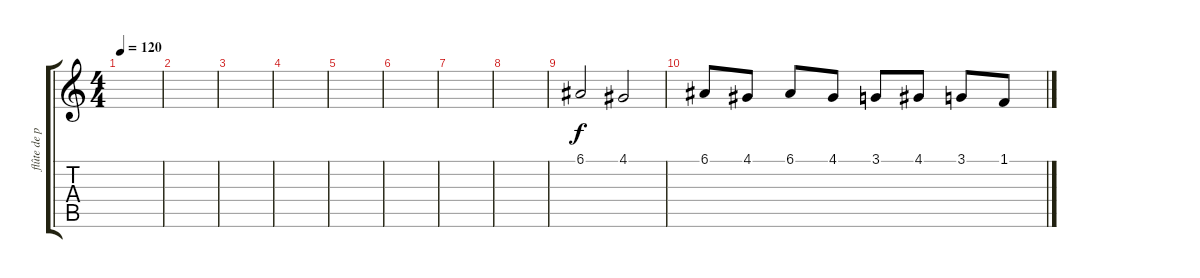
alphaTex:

\track ("flûte de pan" "flûte de p") {instrument panflute}
\staff {score tabs}
\tuning (E4 B3 G3 D3 A2 D2) {hide}
\ts (4 4)
\tempo 120
\clef g2
\ks c
|
|
|
|
|
|
|
|
6.1.2 4.1.2 |
6.1.8 4.1.8 6.1.8 4.1.8 3.1.8 4.1.8 3.1.8 1.1.8
